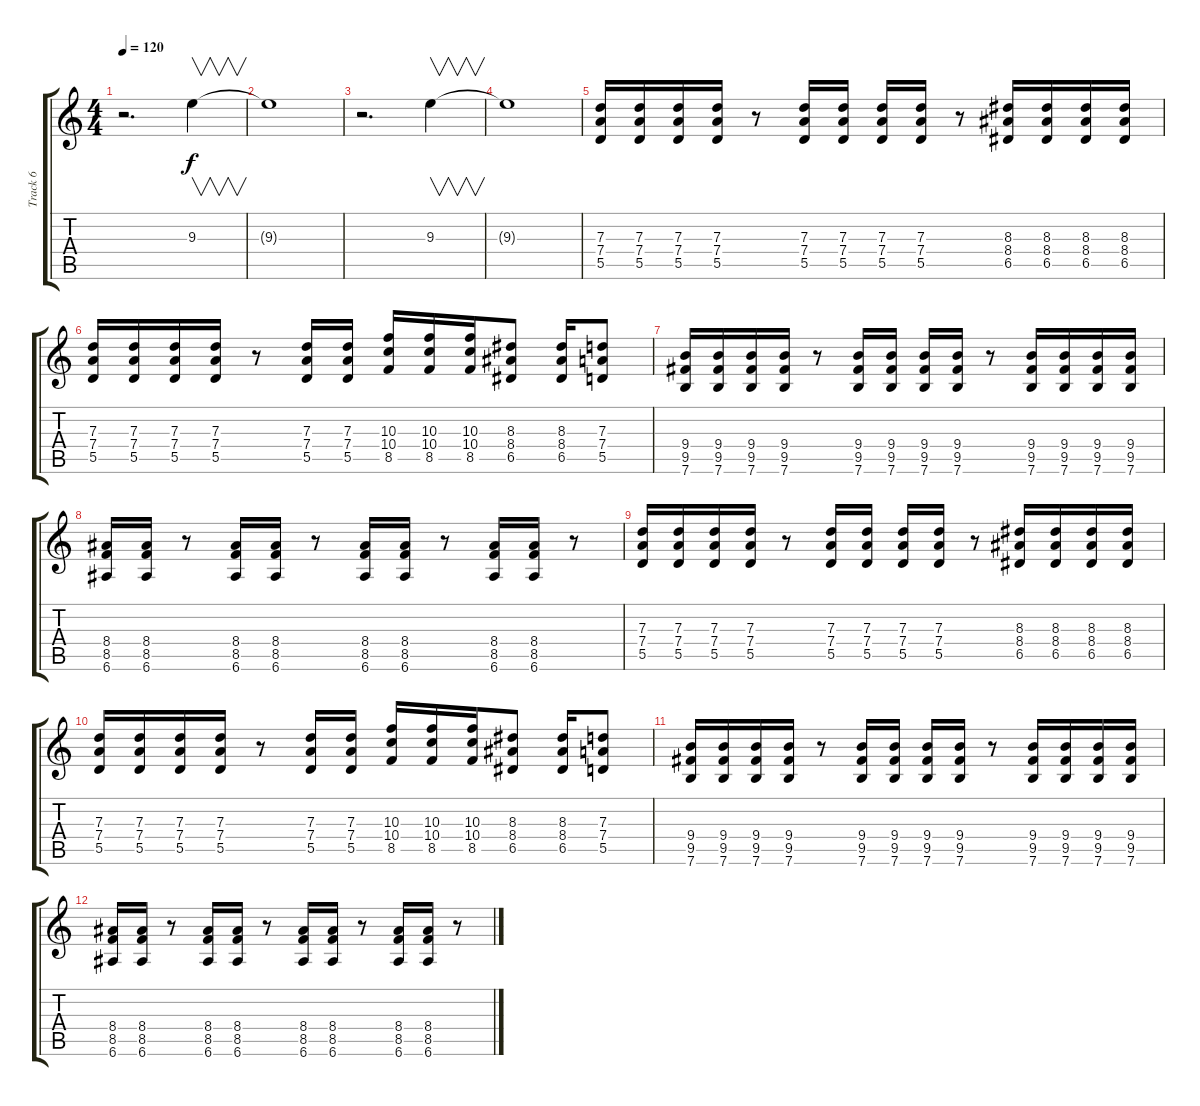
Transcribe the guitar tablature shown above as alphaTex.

\track ("Track 6" "Track 6") {instrument overdrivenguitar}
\staff {score tabs}
\tuning (E4 B3 G3 D3 A2 E2) {hide}
\ts (4 4)
\tempo 120
\clef g2
\ks c
r.2{d dy f volume 0} 9.3.4{v} |
9.3{t}.1{volume 16} |
r.2{d volume 0} 9.3.4{v} |
9.3{t}.1{volume 16} |
(7.3 7.4 5.5).16 (7.3 7.4 5.5).16 (7.3 7.4 5.5).16 (7.3 7.4 5.5).16 r.8 (7.3 7.4 5.5).16 (7.3 7.4 5.5).16 (7.3 7.4 5.5).16 (7.3 7.4 5.5).16 r.8 (8.3 8.4 6.5).16 (8.3 8.4 6.5).16 (8.3 8.4 6.5).16 (8.3 8.4 6.5).16 |
(7.3 7.4 5.5).16 (7.3 7.4 5.5).16 (7.3 7.4 5.5).16 (7.3 7.4 5.5).16 r.8 (7.3 7.4 5.5).16 (7.3 7.4 5.5).16 (10.3 10.4 8.5).16 (10.3 10.4 8.5).16 (10.3 10.4 8.5).16 (8.3 8.4 6.5).8 (8.3 8.4 6.5).16 (7.3 7.4 5.5).8 |
(9.4 9.5 7.6).16 (9.4 9.5 7.6).16 (9.4 9.5 7.6).16 (9.4 9.5 7.6).16 r.8 (9.4 9.5 7.6).16 (9.4 9.5 7.6).16 (9.4 9.5 7.6).16 (9.4 9.5 7.6).16 r.8 (9.4 9.5 7.6).16 (9.4 9.5 7.6).16 (9.4 9.5 7.6).16 (9.4 9.5 7.6).16 |
(8.4 8.5 6.6).16 (8.4 8.5 6.6).16 r.8 (8.4 8.5 6.6).16 (8.4 8.5 6.6).16 r.8 (8.4 8.5 6.6).16 (8.4 8.5 6.6).16 r.8 (8.4 8.5 6.6).16 (8.4 8.5 6.6).16 r.8 |
(7.3 7.4 5.5).16 (7.3 7.4 5.5).16 (7.3 7.4 5.5).16 (7.3 7.4 5.5).16 r.8 (7.3 7.4 5.5).16 (7.3 7.4 5.5).16 (7.3 7.4 5.5).16 (7.3 7.4 5.5).16 r.8 (8.3 8.4 6.5).16 (8.3 8.4 6.5).16 (8.3 8.4 6.5).16 (8.3 8.4 6.5).16 |
(7.3 7.4 5.5).16 (7.3 7.4 5.5).16 (7.3 7.4 5.5).16 (7.3 7.4 5.5).16 r.8 (7.3 7.4 5.5).16 (7.3 7.4 5.5).16 (10.3 10.4 8.5).16 (10.3 10.4 8.5).16 (10.3 10.4 8.5).16 (8.3 8.4 6.5).8 (8.3 8.4 6.5).16 (7.3 7.4 5.5).8 |
(9.4 9.5 7.6).16 (9.4 9.5 7.6).16 (9.4 9.5 7.6).16 (9.4 9.5 7.6).16 r.8 (9.4 9.5 7.6).16 (9.4 9.5 7.6).16 (9.4 9.5 7.6).16 (9.4 9.5 7.6).16 r.8 (9.4 9.5 7.6).16 (9.4 9.5 7.6).16 (9.4 9.5 7.6).16 (9.4 9.5 7.6).16 |
(8.4 8.5 6.6).16 (8.4 8.5 6.6).16 r.8 (8.4 8.5 6.6).16 (8.4 8.5 6.6).16 r.8 (8.4 8.5 6.6).16 (8.4 8.5 6.6).16 r.8 (8.4 8.5 6.6).16 (8.4 8.5 6.6).16 r.8
